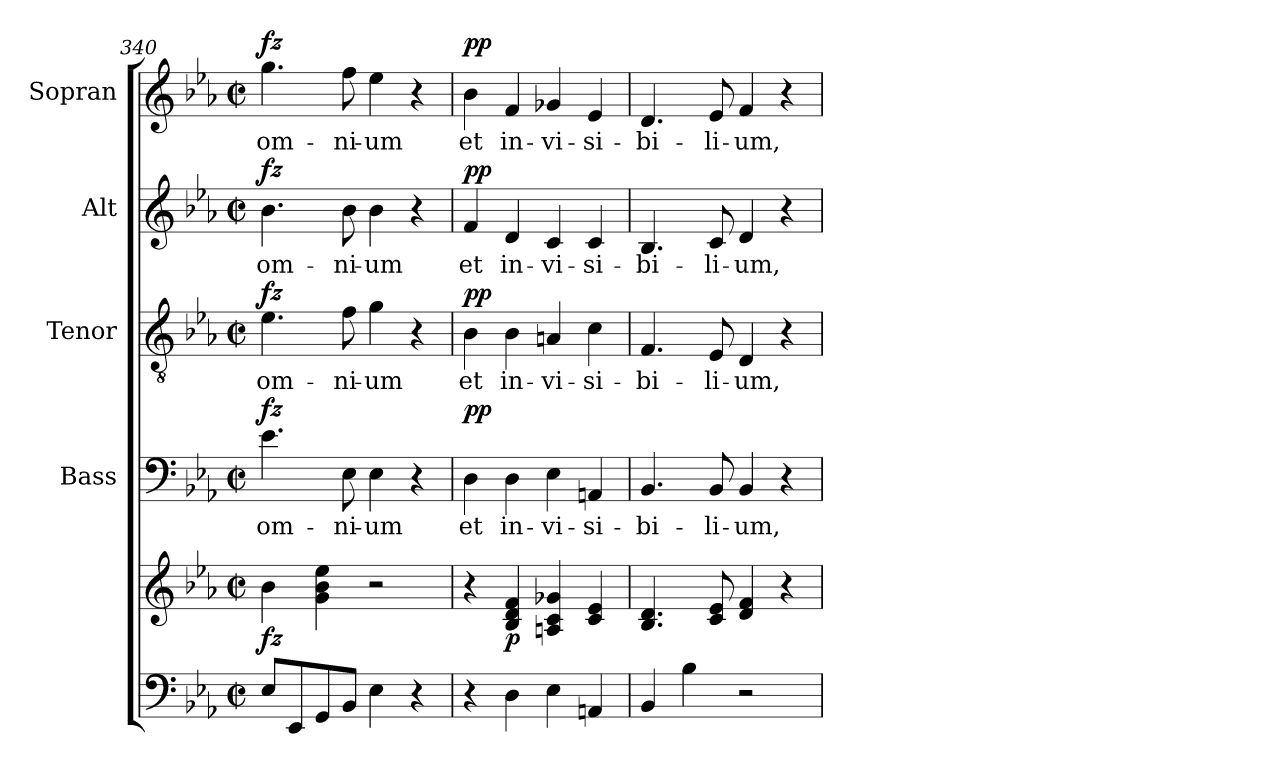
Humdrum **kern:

**kern	**kern	**dynam	**kern	**text	**dynam	**kern	**text	**dynam	**kern	**text	**dynam	**kern	**text	**dynam
*part5	*part5	*part5	*part4	*part4	*part4	*part3	*part3	*part3	*part2	*part2	*part2	*part1	*part1	*part1
*staff6	*staff5	*staff5/6	*staff4	*staff4	*staff4	*staff3	*staff3	*staff3	*staff2	*staff2	*staff2	*staff1	*staff1	*staff1
*	*	*	*I"Bass	*	*	*I"Tenor	*	*	*I"Alt	*	*	*I"Sopran	*	*
*	*	*	*I'B.	*	*	*I'T.	*	*	*I'A.	*	*	*I'S.	*	*
*clefF4	*clefG2	*	*clefF4	*	*	*clefGv2	*	*	*clefG2	*	*	*clefG2	*	*
*k[b-e-a-]	*k[b-e-a-]	*	*k[b-e-a-]	*	*	*k[b-e-a-]	*	*	*k[b-e-a-]	*	*	*k[b-e-a-]	*	*
*E-:	*E-:	*	*E-:	*	*	*E-:	*	*	*E-:	*	*	*E-:	*	*
*M2/2	*M2/2	*	*M2/2	*	*	*M2/2	*	*	*M2/2	*	*	*M2/2	*	*
*met(c|)	*met(c|)	*	*met(c|)	*	*	*met(c|)	*	*	*met(c|)	*	*	*met(c|)	*	*
=340	=340	=340	=340	=340	=340	=340	=340	=340	=340	=340	=340	=340	=340	=340
!	!	!LO:DY:b	!	!LO:LY:b	!LO:DY:a	!	!LO:LY:b	!LO:DY:a	!	!LO:LY:b	!LO:DY:a	!	!LO:LY:b	!LO:DY:a
8E-/L	4b-\	fz	4.e-\	om-	fz	4.e-\	om-	fz	4.b-\	om-	fz	4.gg\	om-	fz
8EE-/	.	.	.	.	.	.	.	.	.	.	.	.	.	.
8GG/	4g\ 4b-\ 4ee-\	.	.	.	.	.	.	.	.	.	.	.	.	.
!	!	!	!	!LO:LY:b	!	!	!LO:LY:b	!	!	!LO:LY:b	!	!	!LO:LY:b	!
8BB-/J	.	.	8E-\	-ni-	.	8f\	-ni-	.	8b-\	-ni-	.	8ff\	-ni-	.
!	!	!	!	!LO:LY:b	!	!	!LO:LY:b	!	!	!LO:LY:b	!	!	!LO:LY:b	!
4E-\	2r	.	4E-\	-um	.	4g\	-um	.	4b-\	-um	.	4ee-\	-um	.
4r	.	.	4r	.	.	4r	.	.	4r	.	.	4r	.	.
!!LO:LB:g=z
=341	=341	=341	=341	=341	=341	=341	=341	=341	=341	=341	=341	=341	=341	=341
!	!	!	!	!LO:LY:b	!LO:DY:a	!	!LO:LY:b	!LO:DY:a	!	!LO:LY:b	!LO:DY:a	!	!LO:LY:b	!LO:DY:a
4r	4r	.	4D\	et	pp	4B-\	et	pp	4f/	et	pp	4b-\	et	pp
!	!	!LO:DY:b	!	!LO:LY:b	!	!	!LO:LY:b	!	!	!LO:LY:b	!	!	!LO:LY:b	!
4D\	4B-/ 4d/ 4f/	p	4D\	in-	.	4B-\	in-	.	4d/	in-	.	4f/	in-	.
!	!	!	!	!LO:LY:b	!	!	!LO:LY:b	!	!	!LO:LY:b	!	!	!LO:LY:b	!
4E-\	4An/ 4c/ 4g-X/	.	4E-\	-vi-	.	4An/	-vi-	.	4c/	-vi-	.	4g-X/	-vi-	.
!	!	!	!	!LO:LY:b	!	!	!LO:LY:b	!	!	!LO:LY:b	!	!	!LO:LY:b	!
4AAn/	4c/ 4e-/	.	4AAn/	-si-	.	4c\	-si-	.	4c/	-si-	.	4e-/	-si-	.
=342	=342	=342	=342	=342	=342	=342	=342	=342	=342	=342	=342	=342	=342	=342
!	!	!	!	!LO:LY:b	!	!	!LO:LY:b	!	!	!LO:LY:b	!	!	!LO:LY:b	!
4BB-/	4.B-/ 4.d/	.	4.BB-/	-bi-	.	4.F/	-bi-	.	4.B-/	-bi-	.	4.d/	-bi-	.
4B-\	.	.	.	.	.	.	.	.	.	.	.	.	.	.
!	!	!	!	!LO:LY:b	!	!	!LO:LY:b	!	!	!LO:LY:b	!	!	!LO:LY:b	!
.	8c/ 8e-/	.	8BB-/	-li-	.	8E-/	-li-	.	8c/	-li-	.	8e-/	-li-	.
!	!	!	!	!LO:LY:b	!	!	!LO:LY:b	!	!	!LO:LY:b	!	!	!LO:LY:b	!
2r	4d/ 4f/	.	4BB-/	-um,	.	4D/	-um,	.	4d/	-um,	.	4f/	-um,	.
.	4r	.	4r	.	.	4r	.	.	4r	.	.	4r	.	.
=	=	=	=	=	=	=	=	=	=	=	=	=	=	=
*-	*-	*-	*-	*-	*-	*-	*-	*-	*-	*-	*-	*-	*-	*-
